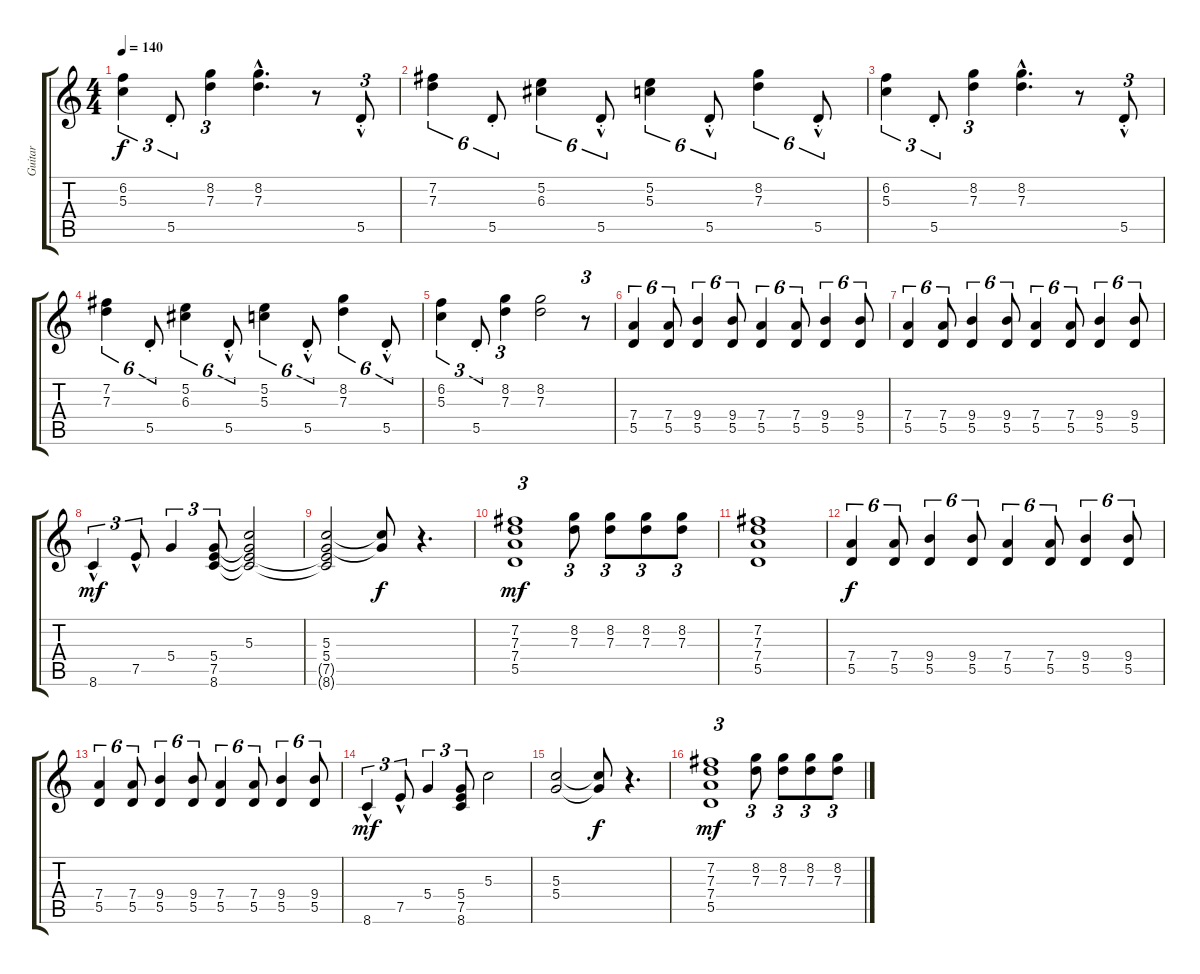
\track ("Guitar" "Guitar") {instrument electricguitarjazz}
\staff {score tabs}
\tuning (E4 B3 G3 D3 A2 E2) {hide}
\ts (4 4)
\tempo 140
\clef g2
\ks c
(6.2 5.3).4{tu (3 2) dy f} 5.5{st}.8{tu (3 2)} (8.2 7.3).4{tu (3 2)} (8.2{hac} 7.3{hac}).4{d} r.8 5.5{hac st}.8{tu (3 2)} |
(7.2 7.3).4{tu (6 4)} 5.5{st}.8{tu (6 4)} (5.2 6.3).4{tu (6 4)} 5.5{hac st}.8{tu (6 4)} (5.2 5.3).4{tu (6 4)} 5.5{hac st}.8{tu (6 4)} (8.2 7.3).4{tu (6 4)} 5.5{hac st}.8{tu (6 4)} |
(6.2 5.3).4{tu (3 2)} 5.5{st}.8{tu (3 2)} (8.2 7.3).4{tu (3 2)} (8.2{hac} 7.3{hac}).4{d} r.8 5.5{hac st}.8{tu (3 2)} |
(7.2 7.3).4{tu (6 4)} 5.5{st}.8{tu (6 4)} (5.2 6.3).4{tu (6 4)} 5.5{hac st}.8{tu (6 4)} (5.2 5.3).4{tu (6 4)} 5.5{hac st}.8{tu (6 4)} (8.2 7.3).4{tu (6 4)} 5.5{hac st}.8{tu (6 4)} |
(6.2 5.3).4{tu (3 2)} 5.5{st}.8{tu (3 2)} (8.2 7.3).4{tu (3 2)} (8.2 7.3).2 r.8{tu (3 2)} |
(7.4 5.5).4{tu (6 4)} (7.4 5.5).8{tu (6 4)} (9.4 5.5).4{tu (6 4)} (9.4 5.5).8{tu (6 4)} (7.4 5.5).4{tu (6 4)} (7.4 5.5).8{tu (6 4)} (9.4 5.5).4{tu (6 4)} (9.4 5.5).8{tu (6 4)} |
(7.4 5.5).4{tu (6 4)} (7.4 5.5).8{tu (6 4)} (9.4 5.5).4{tu (6 4)} (9.4 5.5).8{tu (6 4)} (7.4 5.5).4{tu (6 4)} (7.4 5.5).8{tu (6 4)} (9.4 5.5).4{tu (6 4)} (9.4 5.5).8{tu (6 4)} |
8.6{hac}.4{tu (3 2) dy mf} 7.5{hac}.8{tu (3 2)} 5.4.4{tu (3 2)} (5.4 7.5 8.6).8{tu (3 2)} (5.3 5.4{t} 7.5{t} 8.6{t}).2 |
(5.3 5.4 7.5{t} 8.6{t}).2 (5.3{t} 5.4{t}).8{dy f} r.4{d} |
(7.2 7.3 7.4 5.5).1{tu (3 2) dy mf} (8.2 7.3).8{tu (3 2)} (8.2 7.3).8{tu (3 2)} (8.2 7.3).8{tu (3 2)} (8.2 7.3).8{tu (3 2)} |
(7.2 7.3 7.4 5.5).1 |
(7.4 5.5).4{tu (6 4) dy f} (7.4 5.5).8{tu (6 4)} (9.4 5.5).4{tu (6 4)} (9.4 5.5).8{tu (6 4)} (7.4 5.5).4{tu (6 4)} (7.4 5.5).8{tu (6 4)} (9.4 5.5).4{tu (6 4)} (9.4 5.5).8{tu (6 4)} |
(7.4 5.5).4{tu (6 4)} (7.4 5.5).8{tu (6 4)} (9.4 5.5).4{tu (6 4)} (9.4 5.5).8{tu (6 4)} (7.4 5.5).4{tu (6 4)} (7.4 5.5).8{tu (6 4)} (9.4 5.5).4{tu (6 4)} (9.4 5.5).8{tu (6 4)} |
8.6{hac}.4{tu (3 2) dy mf} 7.5{hac}.8{tu (3 2)} 5.4.4{tu (3 2)} (5.4 7.5 8.6).8{tu (3 2)} 5.3.2 |
(5.3 5.4).2 (5.3{t} 5.4{t}).8{dy f} r.4{d} |
(7.2 7.3 7.4 5.5).1{tu (3 2) dy mf} (8.2 7.3).8{tu (3 2)} (8.2 7.3).8{tu (3 2)} (8.2 7.3).8{tu (3 2)} (8.2 7.3).8{tu (3 2)}
